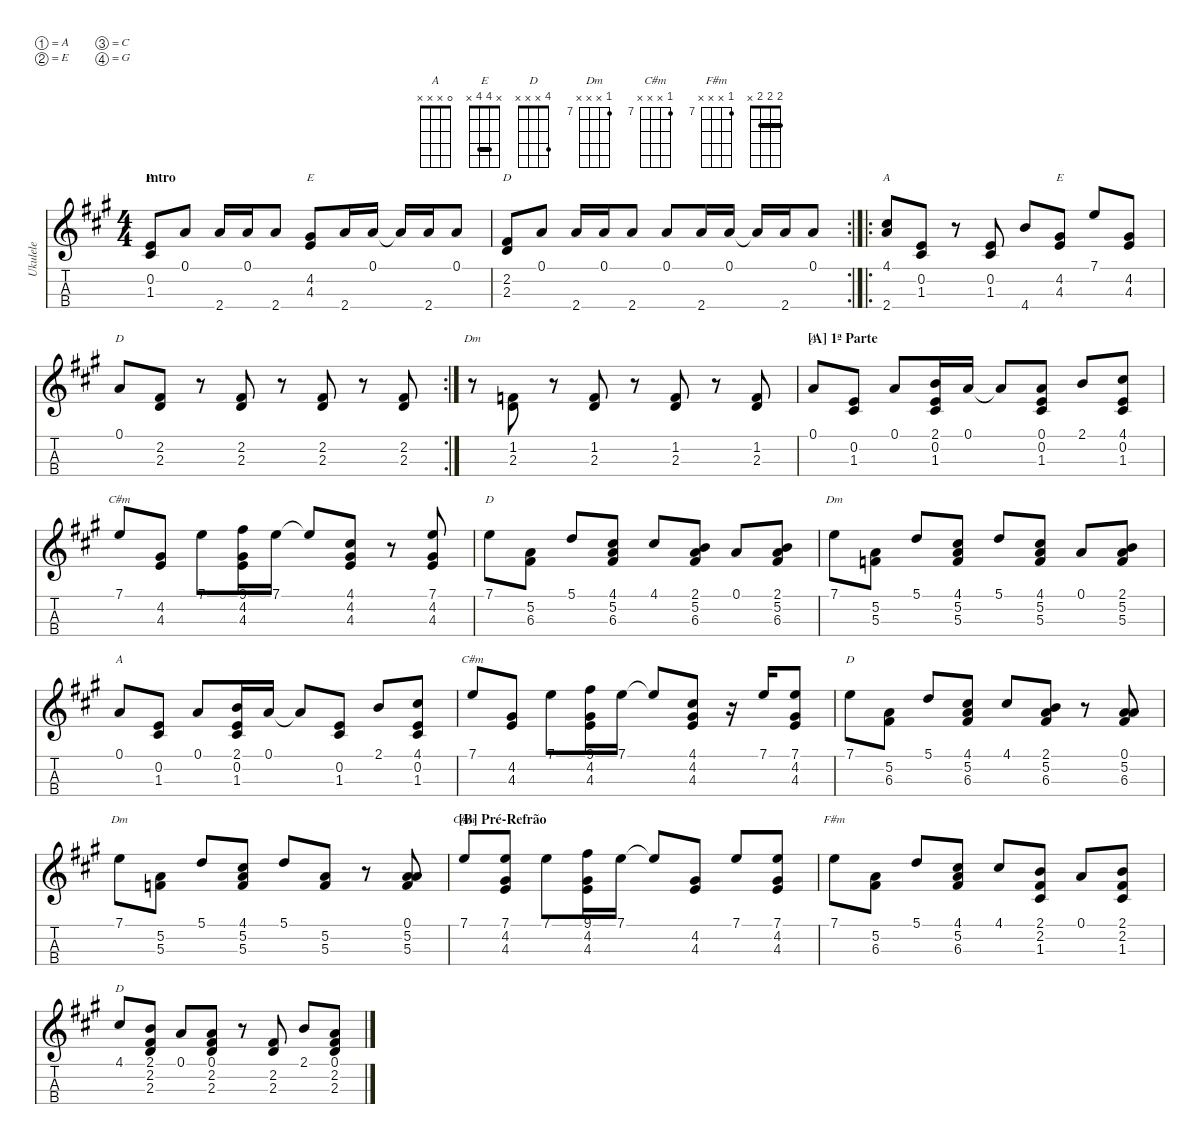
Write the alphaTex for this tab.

\defaultSystemsLayout 4
\hideDynamics
\bracketExtendMode nobrackets
\otherSystemsTrackNameOrientation horizontal
\defaultBarNumberDisplay Hide
\track ("Ukulele" "Ukulele") {defaultSystemsLayout 5 instrument acousticguitarnylon}
\staff {score tabs}
\tuning (A4 E4 C4 G4)
\displaytranspose 0
\chord ("A" x 0 1 x)
\chord ("E" x 4 4 x) {barre 4}
\chord ("D" x 2 2 x) {barre 2}
\chord ("A" 4 x x 2)
\chord ("D" 0 x x x)
\chord ("Dm" x x x x)
\chord ("A" 0 x x x)
\chord ("C#m" 7 x x x) {firstfret 7}
\chord ("D" 7 x x x) {firstfret 7}
\chord ("Dm" 7 x x x) {firstfret 7}
\chord ("F#m" 7 x x x) {firstfret 7}
\chord ("D" 4 x x x)
\chord ("" 2 2 2 x) {barre (2 2)}
\ts (4 4)
\section ("" "Intro")
\tempo (90 hide)
\clef g2
\scale
1.34633
\ks a
(1.3{acc #} 0.2{acc forcenatural}).8{ch "A" dy mf instrument acousticguitarnylon beam Up} 0.1{acc forcenatural}.8{beam Up} 2.4{acc forcenatural}.16{beam Up} 0.1{acc forcenatural}.16{beam Up} 2.4{acc forcenatural}.8{beam Up} (4.2{acc #} 4.3{acc forcenatural}).8{ch "E" beam Up} 2.4{acc forcenatural}.16{beam Up} 0.1{acc forcenatural}.16{beam Up} 0.1{t acc forcenatural}.16{beam Up} 2.4{acc forcenatural}.16{beam Up} 0.1{acc forcenatural}.8{beam Up} |
\rc 2
\scale
0.97149 (2.3{acc forcenatural} 2.2{acc #}).8{ch "D" beam Up} 0.1{acc forcenatural}.8{beam Up} 2.4{acc forcenatural}.16{beam Up} 0.1{acc forcenatural}.16{beam Up} 2.4{acc forcenatural}.8{beam Up} 0.1{acc forcenatural}.8{beam Up} 2.4{acc forcenatural}.16{beam Up} 0.1{acc forcenatural}.16{beam Up} 0.1{t acc forcenatural}.16{beam Up} 2.4{acc forcenatural}.16{beam Up} 0.1{acc forcenatural}.8{beam Up} |
\ro
\scale
0.898433 (4.1{acc #} 2.4{acc forcenatural}).8{ch "A" beam Up} (1.3{acc #} 0.2{acc forcenatural}).8{beam Up} r.8{beam Up} (0.2{acc forcenatural} 1.3{acc #}).8{beam Up} 4.4{acc forcenatural}.8{beam Up} (4.2{acc #} 4.3{acc forcenatural}).8{ch "E" beam Up} 7.1{acc forcenatural}.8{beam Up} (4.2{acc #} 4.3{acc forcenatural}).8{beam Up} |
\rc 2
\scale
0.861791 0.1{acc forcenatural}.8{ch "D" beam Up} (2.2{acc #} 2.3{acc forcenatural}).8{beam Up} r.8{beam Up} (2.3{acc forcenatural} 2.2{acc #}).8{beam Up} r.8{beam Up} (2.2{acc #} 2.3{acc forcenatural}).8{beam Up} r.8{beam Up} (2.3{acc forcenatural} 2.2{acc #}).8{beam Up} |
\scale
0.921958 r.8{ch "Dm" beam Down} (1.2{acc forcenatural} 2.3{acc forcenatural}).8{beam Up} r.8{beam Up} (2.3{acc forcenatural} 1.2{acc forcenatural}).8{beam Up} r.8{beam Up} (1.2{acc forcenatural} 2.3{acc forcenatural}).8{beam Up} r.8{beam Up} (2.3{acc forcenatural} 1.2{acc forcenatural}).8{beam Up} |
\section ("A" "1ª Parte")
0.1{acc forcenatural}.8{ch "A" beam Up} (0.2{acc forcenatural} 1.3{acc #}).8{beam Up} 0.1{acc forcenatural}.8{beam Up} (2.1{acc forcenatural} 0.2{acc forcenatural} 1.3{acc #}).16{beam Up} 0.1{acc forcenatural}.16{beam Up} 0.1{t acc forcenatural}.8{beam Up} (0.1{acc forcenatural} 0.2{acc forcenatural} 1.3{acc #}).8{beam Up} 2.1{acc forcenatural}.8{beam Up} (4.1{acc #} 0.2{acc forcenatural} 1.3{acc #}).8{beam Up} |
7.1{acc forcenatural}.8{ch "C#m" beam Up} (4.2{acc #} 4.3{acc forcenatural}).8{beam Up} 7.1{acc forcenatural}.8{beam Down} (9.1{acc #} 4.2{acc #} 4.3{acc forcenatural}).16{beam Down} 7.1{acc forcenatural}.16{beam Down} 7.1{t acc forcenatural}.8{beam Up} (4.1{acc #} 4.2{acc #} 4.3{acc forcenatural}).8{beam Up} r.8{beam Up} (7.1{acc forcenatural} 4.2{acc #} 4.3{acc forcenatural}).8{beam Up} |
7.1{acc forcenatural}.8{ch "D" beam Down} (5.2{acc forcenatural} 6.3{acc #}).8{beam Down} 5.1{acc forcenatural}.8{beam Up} (4.1{acc #} 5.2{acc forcenatural} 6.3{acc #}).8{beam Up} 4.1{acc #}.8{beam Up} (2.1{acc forcenatural} 5.2{acc forcenatural} 6.3{acc #}).8{beam Up} 0.1{acc forcenatural}.8{beam Up} (2.1{acc forcenatural} 5.2{acc forcenatural} 6.3{acc #}).8{beam Up} |
7.1{acc forcenatural}.8{ch "Dm" beam Down} (5.2{acc forcenatural} 5.3{acc forcenatural}).8{beam Down} 5.1{acc forcenatural}.8{beam Up} (4.1{acc #} 5.2{acc forcenatural} 5.3{acc forcenatural}).8{beam Up} 5.1{acc forcenatural}.8{beam Up} (4.1{acc #} 5.2{acc forcenatural} 5.3{acc forcenatural}).8{beam Up} 0.1{acc forcenatural}.8{beam Up} (2.1{acc forcenatural} 5.2{acc forcenatural} 5.3{acc forcenatural}).8{beam Up} |
0.1{acc forcenatural}.8{ch "A" beam Up} (0.2{acc forcenatural} 1.3{acc #}).8{beam Up} 0.1{acc forcenatural}.8{beam Up} (2.1{acc forcenatural} 0.2{acc forcenatural} 1.3{acc #}).16{beam Up} 0.1{acc forcenatural}.16{beam Up} 0.1{t acc forcenatural}.8{beam Up} (0.2{acc forcenatural} 1.3{acc #}).8{beam Up} 2.1{acc forcenatural}.8{beam Up} (4.1{acc #} 0.2{acc forcenatural} 1.3{acc #}).8{beam Up} |
7.1{acc forcenatural}.8{ch "C#m" beam Up} (4.2{acc #} 4.3{acc forcenatural}).8{beam Up} 7.1{acc forcenatural}.8{beam Down} (9.1{acc #} 4.2{acc #} 4.3{acc forcenatural}).16{beam Down} 7.1{acc forcenatural}.16{beam Down} 7.1{t acc forcenatural}.8{beam Up} (4.1{acc #} 4.2{acc #} 4.3{acc forcenatural}).8{beam Up} r.16{beam Up} 7.1{acc forcenatural}.16{beam Up} (7.1{acc forcenatural} 4.2{acc #} 4.3{acc forcenatural}).8{beam Up} |
7.1{acc forcenatural}.8{ch "D" beam Down} (5.2{acc forcenatural} 6.3{acc #}).8{beam Down} 5.1{acc forcenatural}.8{beam Up} (4.1{acc #} 5.2{acc forcenatural} 6.3{acc #}).8{beam Up} 4.1{acc #}.8{beam Up} (2.1{acc forcenatural} 5.2{acc forcenatural} 6.3{acc #}).8{beam Up} r.8{beam Up} (0.1{acc forcenatural} 5.2{acc forcenatural} 6.3{acc #}).8{beam Up} |
7.1{acc forcenatural}.8{ch "Dm" beam Down} (5.2{acc forcenatural} 5.3{acc forcenatural}).8{beam Down} 5.1{acc forcenatural}.8{beam Up} (4.1{acc #} 5.2{acc forcenatural} 5.3{acc forcenatural}).8{beam Up} 5.1{acc forcenatural}.8{beam Up} (5.2{acc forcenatural} 5.3{acc forcenatural}).8{beam Up} r.8{beam Up} (5.2{acc forcenatural} 5.3{acc forcenatural} 0.1{acc forcenatural}).8{beam Up} |
\section ("B" "Pré-Refrão")
7.1{acc forcenatural}.8{ch "C#m" beam Up} (7.1{acc forcenatural} 4.3{acc forcenatural} 4.2{acc #}).8{beam Up} 7.1{acc forcenatural}.8{beam Down} (9.1{acc #} 4.2{acc #} 4.3{acc forcenatural}).16{beam Down} 7.1{acc forcenatural}.16{beam Down} 7.1{t acc forcenatural}.8{beam Up} (4.2{acc #} 4.3{acc forcenatural}).8{beam Up} 7.1{acc forcenatural}.8{beam Up} (7.1{acc forcenatural} 4.2{acc #} 4.3{acc forcenatural}).8{beam Up} |
7.1{acc forcenatural}.8{ch "F#m" beam Down} (5.2{acc forcenatural} 6.3{acc #}).8{beam Down} 5.1{acc forcenatural}.8{beam Up} (4.1{acc #} 5.2{acc forcenatural} 6.3{acc #}).8{beam Up} 4.1{acc #}.8{beam Up} (2.1{acc forcenatural} 2.2{acc #} 1.3{acc #}).8{beam Up} 0.1{acc forcenatural}.8{beam Up} (2.1{acc forcenatural} 2.2{acc #} 1.3{acc #}).8{beam Up} |
4.1{acc #}.8{ch "D" beam Up} (2.1{acc forcenatural} 2.2{acc #} 2.3{acc forcenatural}).8{ch "" beam Up} 0.1{acc forcenatural}.8{beam Up} (0.1{acc forcenatural} 2.2{acc #} 2.3{acc forcenatural}).8{beam Up} r.8{beam Up} (2.2{acc #} 2.3{acc forcenatural}).8{beam Up} 2.1{acc forcenatural}.8{beam Up} (0.1{acc forcenatural} 2.2{acc #} 2.3{acc forcenatural}).8{beam Up}
